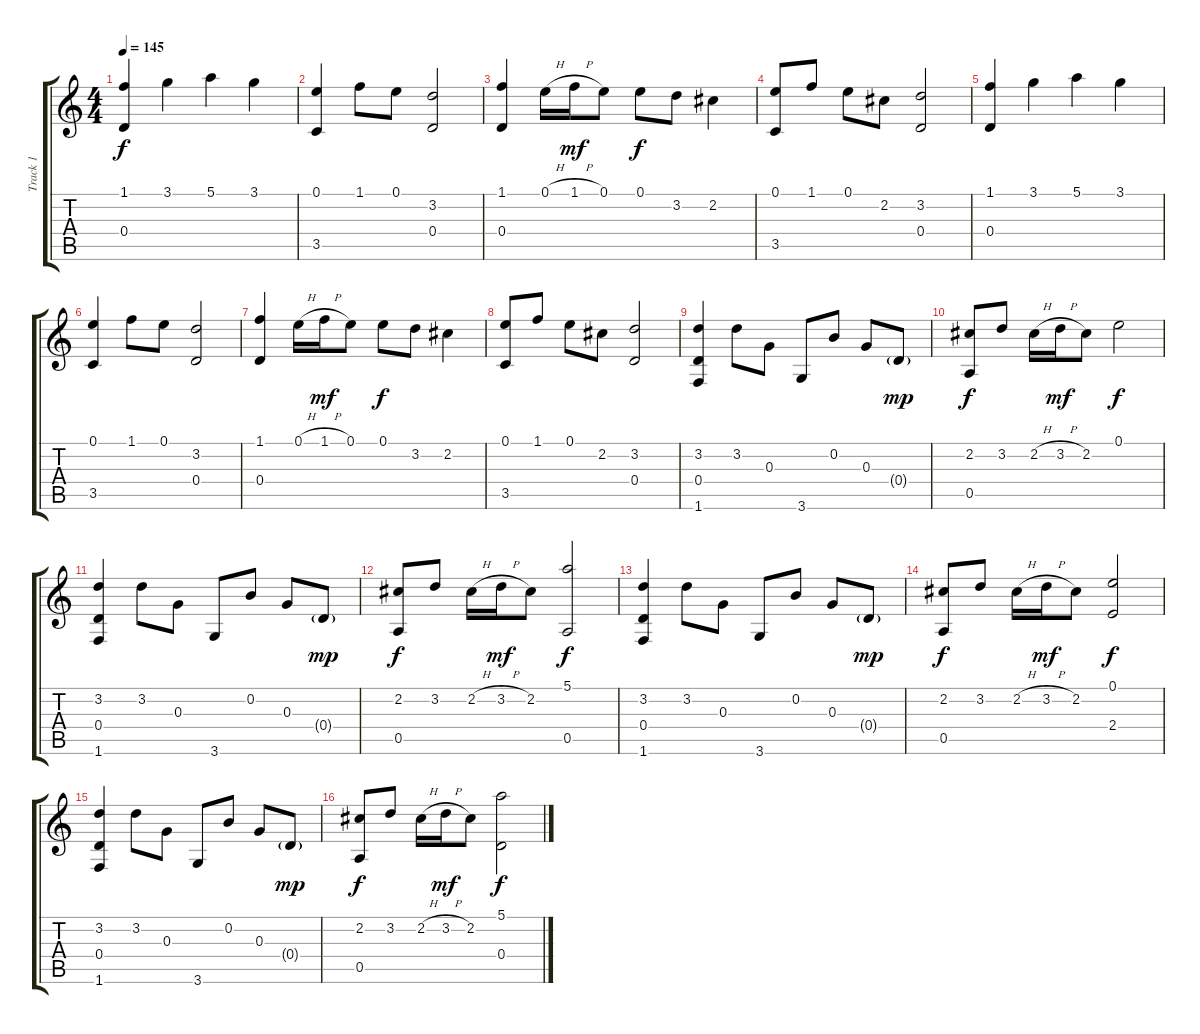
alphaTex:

\track ("Track 1" "Track 1") {instrument acousticguitarnylon}
\staff {score tabs}
\tuning (E4 B3 G3 D3 A2 E2) {hide}
\ts (4 4)
\tempo 145
\clef g2
\ks c
(1.1 0.4).4{dy f} 3.1.4 5.1.4 3.1.4 |
(0.1 3.5).4 1.1.8 0.1.8 (3.2 0.4).2 |
(1.1 0.4).4 0.1{h}.16 1.1{h}.16{dy mf} 0.1.8 0.1.8{dy f} 3.2.8 2.2.4 |
(0.1 3.5).8 1.1.8 0.1.8 2.2.8 (3.2 0.4).2 |
(1.1 0.4).4 3.1.4 5.1.4 3.1.4 |
(0.1 3.5).4 1.1.8 0.1.8 (3.2 0.4).2 |
(1.1 0.4).4 0.1{h}.16 1.1{h}.16{dy mf} 0.1.8 0.1.8{dy f} 3.2.8 2.2.4 |
(0.1 3.5).8 1.1.8 0.1.8 2.2.8 (3.2 0.4).2 |
(3.2 0.4 1.6).4 3.2.8 0.3.8 3.6.8 0.2.8 0.3.8 0.4{g}.8{dy mp} |
(2.2 0.5).8{dy f} 3.2.8 2.2{h}.16 3.2{h}.16{dy mf} 2.2.8 0.1.2{dy f} |
(3.2 0.4 1.6).4 3.2.8 0.3.8 3.6.8 0.2.8 0.3.8 0.4{g}.8{dy mp} |
(2.2 0.5).8{dy f} 3.2.8 2.2{h}.16 3.2{h}.16{dy mf} 2.2.8 (5.1 0.5).2{dy f} |
(3.2 0.4 1.6).4 3.2.8 0.3.8 3.6.8 0.2.8 0.3.8 0.4{g}.8{dy mp} |
(2.2 0.5).8{dy f} 3.2.8 2.2{h}.16 3.2{h}.16{dy mf} 2.2.8 (0.1 2.4).2{dy f} |
(3.2 0.4 1.6).4 3.2.8 0.3.8 3.6.8 0.2.8 0.3.8 0.4{g}.8{dy mp} |
(2.2 0.5).8{dy f} 3.2.8 2.2{h}.16 3.2{h}.16{dy mf} 2.2.8 (5.1 0.4).2{dy f}
